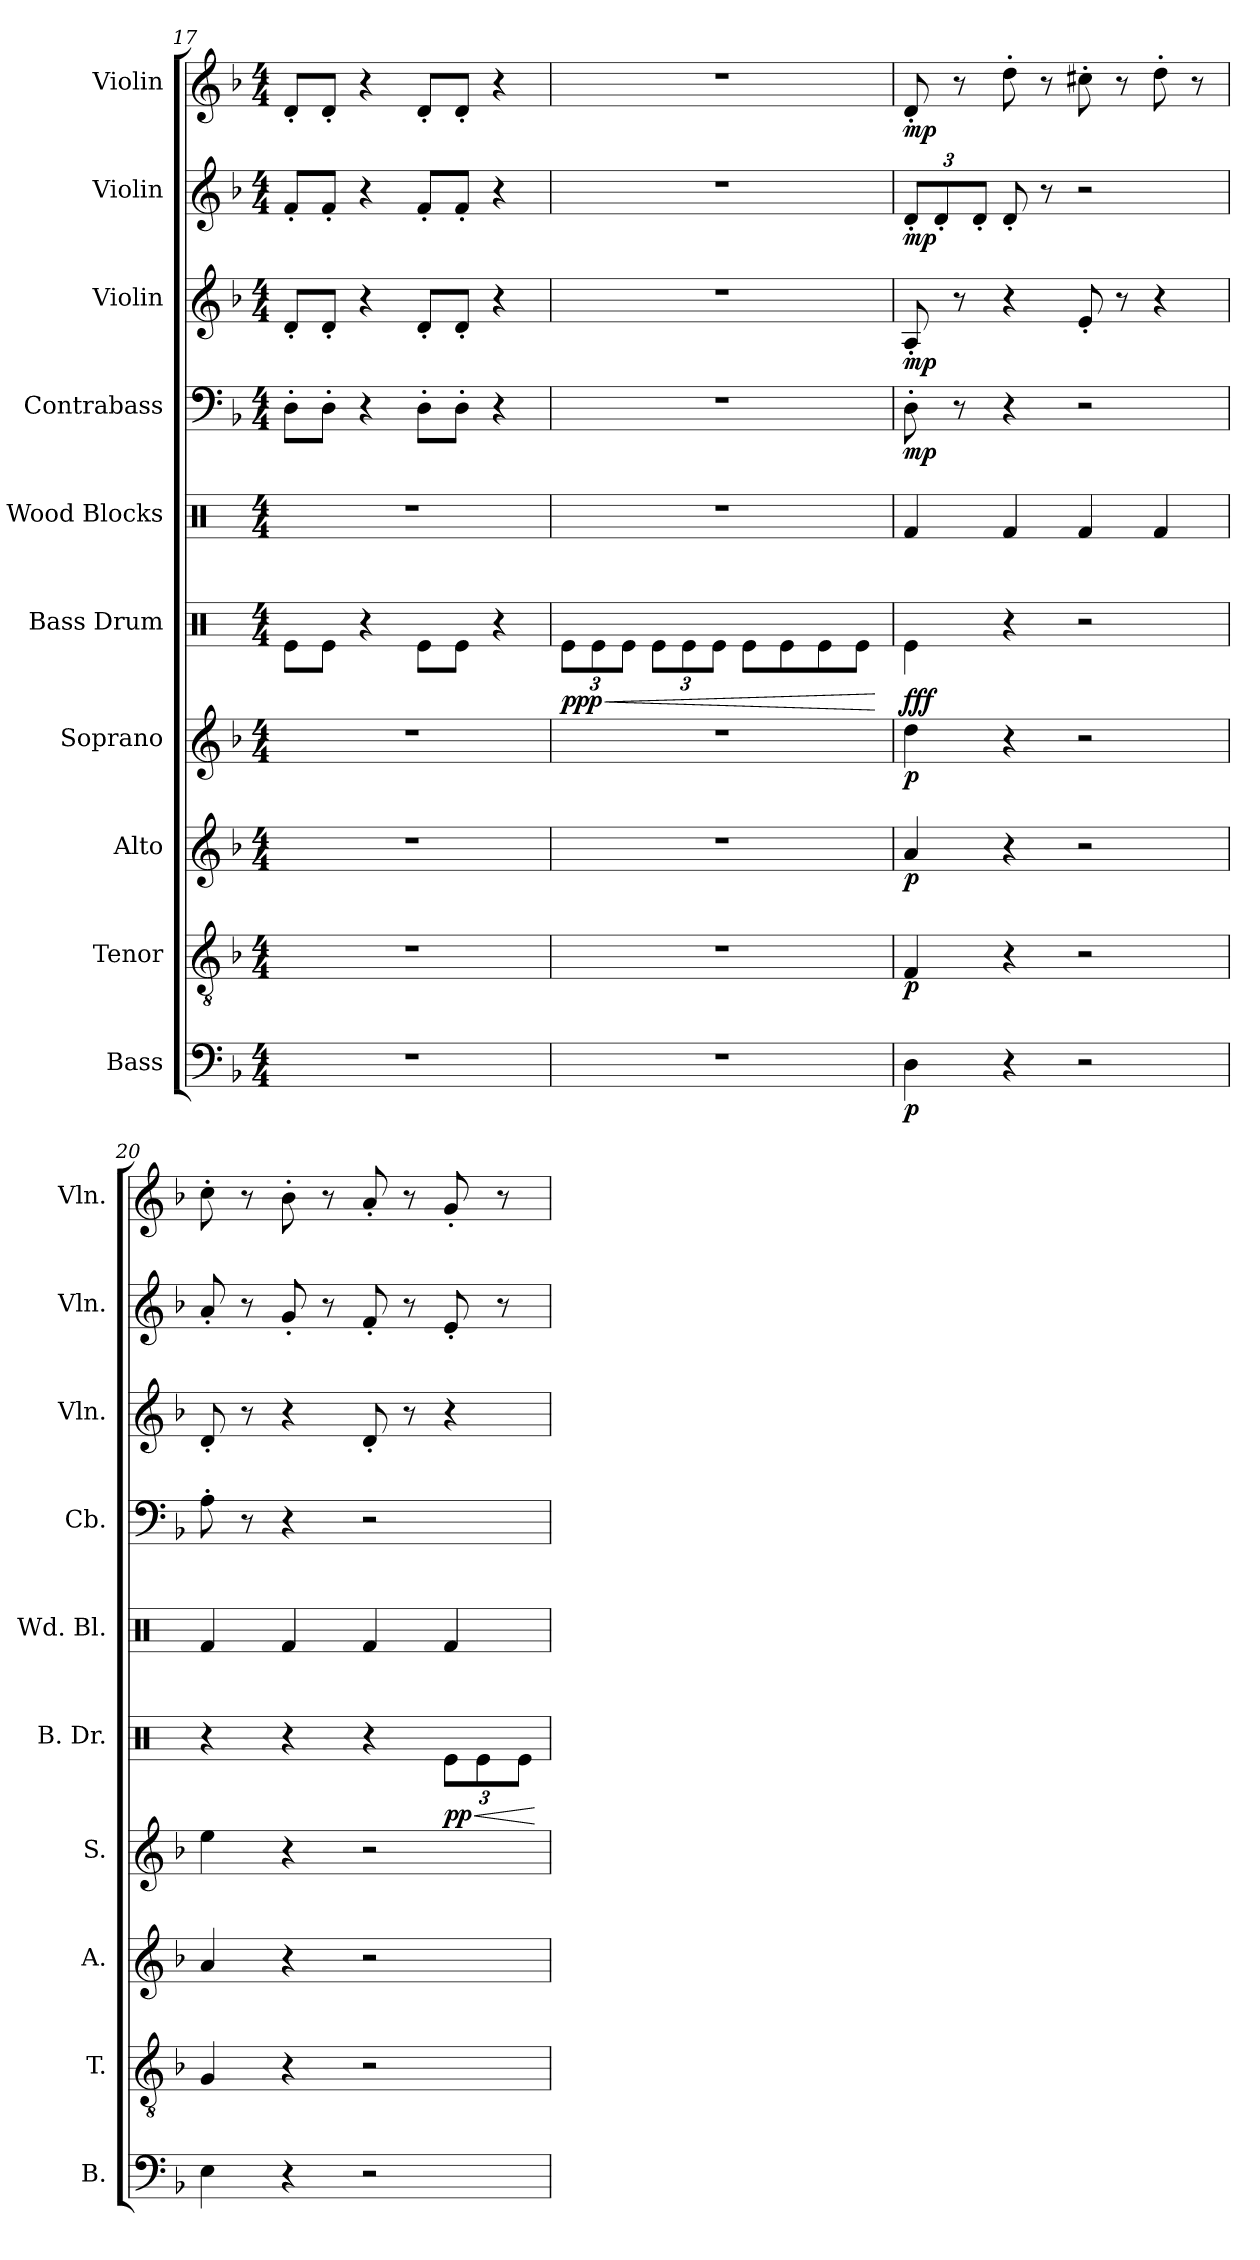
**kern	**dynam	**kern	**dynam	**kern	**dynam	**kern	**dynam	**kern	**dynam	**kern	**kern	**dynam	**kern	**dynam	**kern	**dynam	**kern	**dynam
*part10	*part10	*part9	*part9	*part8	*part8	*part7	*part7	*part6	*part6	*part5	*part4	*part4	*part3	*part3	*part2	*part2	*part1	*part1
*staff10	*staff10	*staff9	*staff9	*staff8	*staff8	*staff7	*staff7	*staff6	*staff6	*staff5	*staff4	*staff4	*staff3	*staff3	*staff2	*staff2	*staff1	*staff1
*I"Bass	*	*I"Tenor	*	*I"Alto	*	*I"Soprano	*	*I"Bass Drum	*	*I"Wood Blocks	*I"Contrabass	*	*I"Violin	*	*I"Violin	*	*I"Violin	*
*I'B.	*	*I'T.	*	*I'A.	*	*I'S.	*	*I'B. Dr.	*	*I'Wd. Bl.	*I'Cb.	*	*I'Vln.	*	*I'Vln.	*	*I'Vln.	*
!!LO:PB:g=z
*clefF4	*	*clefGv2	*	*clefG2	*	*clefG2	*	*clefX	*	*clefX	*clefF4	*	*clefG2	*	*clefG2	*	*clefG2	*
*	*	*	*	*	*	*	*	*	*	*	*ITrd7c12	*	*	*	*	*	*	*
*k[b-]	*	*k[b-]	*	*k[b-]	*	*k[b-]	*	*k[]	*	*k[]	*k[b-]	*	*k[b-]	*	*k[b-]	*	*k[b-]	*
*M4/4	*	*M4/4	*	*M4/4	*	*M4/4	*	*M4/4	*	*M4/4	*M4/4	*	*M4/4	*	*M4/4	*	*M4/4	*
=17	=17	=17	=17	=17	=17	=17	=17	=17	=17	=17	=17	=17	=17	=17	=17	=17	=17	=17
1r	.	1r	.	1r	.	1r	.	8Re\L	.	1r	8DD'\L	.	8d'/L	.	8f'/L	.	8d'/L	.
.	.	.	.	.	.	.	.	8Re\J	.	.	8DD'\J	.	8d'/J	.	8f'/J	.	8d'/J	.
.	.	.	.	.	.	.	.	4r	.	.	4r	.	4r	.	4r	.	4r	.
.	.	.	.	.	.	.	.	8Re\L	.	.	8DD'\L	.	8d'/L	.	8f'/L	.	8d'/L	.
.	.	.	.	.	.	.	.	8Re\J	.	.	8DD'\J	.	8d'/J	.	8f'/J	.	8d'/J	.
.	.	.	.	.	.	.	.	4r	.	.	4r	.	4r	.	4r	.	4r	.
=18	=18	=18	=18	=18	=18	=18	=18	=18	=18	=18	=18	=18	=18	=18	=18	=18	=18	=18
*	*	*	*	*	*	*	*	*Xbrackettup	*	*	*	*	*	*	*	*	*	*
!	!	!	!	!	!	!	!	!	!LO:HP:b	!	!	!	!	!	!	!	!	!
!	!	!	!	!	!	!	!	!	!LO:DY:n=1:b	!	!	!	!	!	!	!	!	!
1r	.	1r	.	1r	.	1r	.	12Re\L	< ppp	1r	1r	.	1r	.	1r	.	1r	.
.	.	.	.	.	.	.	.	12Re\	.	.	.	.	.	.	.	.	.	.
.	.	.	.	.	.	.	.	12Re\J	.	.	.	.	.	.	.	.	.	.
.	.	.	.	.	.	.	.	12Re\L	.	.	.	.	.	.	.	.	.	.
.	.	.	.	.	.	.	.	12Re\	.	.	.	.	.	.	.	.	.	.
.	.	.	.	.	.	.	.	12Re\J	.	.	.	.	.	.	.	.	.	.
.	.	.	.	.	.	.	.	8Re\L	.	.	.	.	.	.	.	.	.	.
.	.	.	.	.	.	.	.	8Re\	.	.	.	.	.	.	.	.	.	.
.	.	.	.	.	.	.	.	8Re\	.	.	.	.	.	.	.	.	.	.
.	.	.	.	.	.	.	.	8Re\J	.	.	.	.	.	.	.	.	.	.
.	.	.	.	.	.	.	.	.	[	.	.	.	.	.	.	.	.	.
=19	=19	=19	=19	=19	=19	=19	=19	=19	=19	=19	=19	=19	=19	=19	=19	=19	=19	=19
*	*	*	*	*	*	*	*	*	*	*	*	*	*	*	*Xbrackettup	*	*	*
!	!LO:DY:b	!	!LO:DY:b	!	!LO:DY:b	!	!LO:DY:b	!	!LO:DY:b	!	!	!LO:DY:b	!	!LO:DY:b	!	!LO:DY:b	!	!LO:DY:b
4D\	p	4F/	p	4a/	p	4dd\	p	4Re\	fff	4Rf/	8DD'\	mp	8A'/	mp	12d'/L	mp	8d'/	mp
.	.	.	.	.	.	.	.	.	.	.	.	.	.	.	12d'/	.	.	.
.	.	.	.	.	.	.	.	.	.	.	8r	.	8r	.	.	.	8r	.
.	.	.	.	.	.	.	.	.	.	.	.	.	.	.	12d'/J	.	.	.
4r	.	4r	.	4r	.	4r	.	4r	.	4Rf/	4r	.	4r	.	8d'/	.	8dd'\	.
.	.	.	.	.	.	.	.	.	.	.	.	.	.	.	8r	.	8r	.
2r	.	2r	.	2r	.	2r	.	2r	.	4Rf/	2r	.	8e'/	.	2r	.	8cc#X'\	.
.	.	.	.	.	.	.	.	.	.	.	.	.	8r	.	.	.	8r	.
.	.	.	.	.	.	.	.	.	.	4Rf/	.	.	4r	.	.	.	8dd'\	.
.	.	.	.	.	.	.	.	.	.	.	.	.	.	.	.	.	8r	.
=20	=20	=20	=20	=20	=20	=20	=20	=20	=20	=20	=20	=20	=20	=20	=20	=20	=20	=20
4E\	.	4G/	.	4a/	.	4ee\	.	4r	.	4Rf/	8AA'\	.	8d'/	.	8a'/	.	8cc'\	.
.	.	.	.	.	.	.	.	.	.	.	8r	.	8r	.	8r	.	8r	.
4r	.	4r	.	4r	.	4r	.	4r	.	4Rf/	4r	.	4r	.	8g'/	.	8b-'\	.
.	.	.	.	.	.	.	.	.	.	.	.	.	.	.	8r	.	8r	.
2r	.	2r	.	2r	.	2r	.	4r	.	4Rf/	2r	.	8d'/	.	8f'/	.	8a'/	.
.	.	.	.	.	.	.	.	.	.	.	.	.	8r	.	8r	.	8r	.
!	!	!	!	!	!	!	!	!	!LO:HP:b	!	!	!	!	!	!	!	!	!
!	!	!	!	!	!	!	!	!	!LO:DY:n=1:b	!	!	!	!	!	!	!	!	!
.	.	.	.	.	.	.	.	12Re\L	< pp	4Rf/	.	.	4r	.	8e'/	.	8g'/	.
.	.	.	.	.	.	.	.	12Re\	.	.	.	.	.	.	.	.	.	.
.	.	.	.	.	.	.	.	.	.	.	.	.	.	.	8r	.	8r	.
.	.	.	.	.	.	.	.	12Re\J	.	.	.	.	.	.	.	.	.	.
.	.	.	.	.	.	.	.	.	[	.	.	.	.	.	.	.	.	.
=	=	=	=	=	=	=	=	=	=	=	=	=	=	=	=	=	=	=
*-	*-	*-	*-	*-	*-	*-	*-	*-	*-	*-	*-	*-	*-	*-	*-	*-	*-	*-
